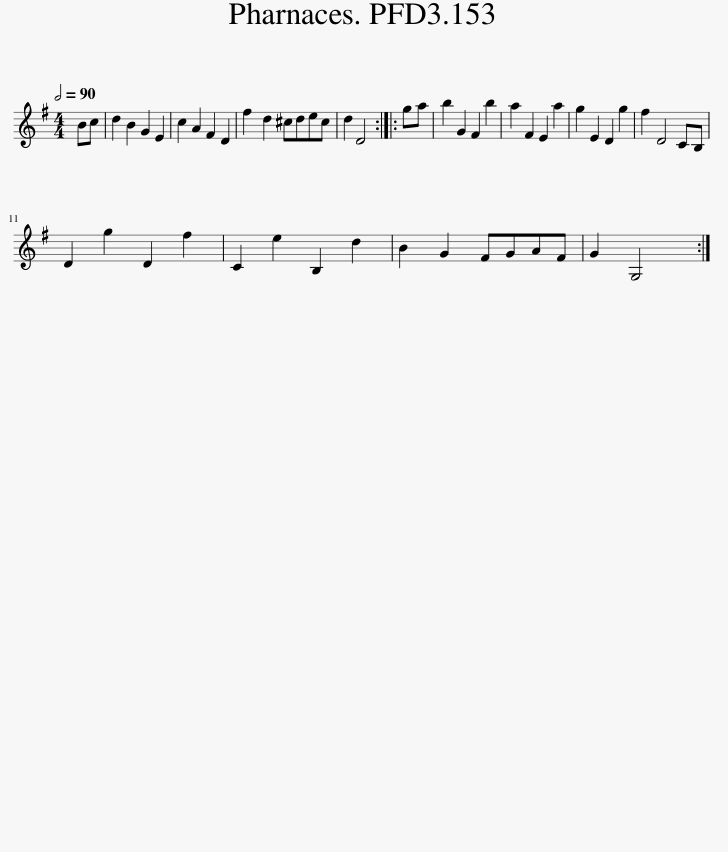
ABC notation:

X:1
L:1/8
Q:1/2=90
M:4/4
I:linebreak $
K:G
V:1 treble
V:1
 Bc | d2 B2 G2 E2 | c2 A2 F2 D2 | f2 d2 ^cdec | d2 D4 :: %5
 ga | b2 G2 F2 b2 | a2 F2 E2 a2 | g2 E2 D2 g2 | f2 D4 CB, |$ %10
 D2 g2 D2 f2 | C2 e2 B,2 d2 | B2 G2 FGAF | G2 G,4 :| %14
